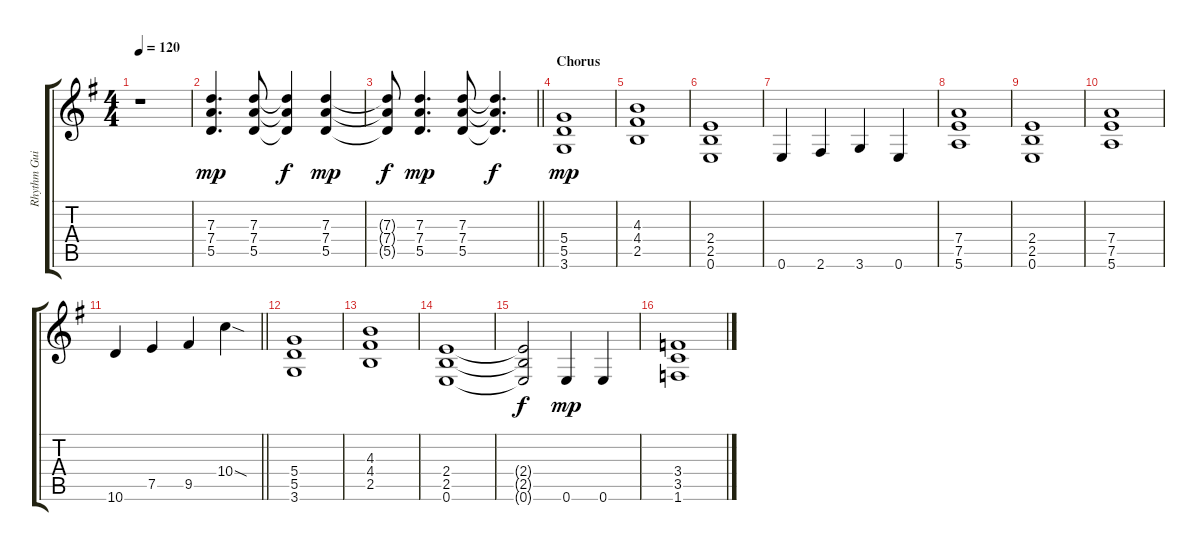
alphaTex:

\track ("Rhythm Guitar A" "Rhythm Gui") {instrument distortionguitar}
\staff {score tabs}
\tuning (E4 B3 G3 D3 A2 E2) {hide}
\ts (4 4)
\tempo 120
\clef g2
\ks eminor
r.1{dy mp} |
(7.3 7.4 5.5).4{d} (7.3 7.4 5.5).8 (7.3{t} 7.4{t} 5.5{t}).4{dy f} (7.3 7.4 5.5).4{dy mp} |
\barLineRight lightlight
(7.3{t} 7.4{t} 5.5{t}).8{dy f} (7.3 7.4 5.5).4{d dy mp} (7.3 7.4 5.5).8 (7.3{t} 7.4{t} 5.5{t}).4{d dy f} |
\section ("" "Chorus")
(5.4 5.5 3.6).1{dy mp} |
(4.3 4.4 2.5).1 |
(2.4 2.5 0.6).1 |
0.6.4 2.6.4 3.6.4 0.6.4 |
(7.4 7.5 5.6).1 |
(2.4 2.5 0.6).1 |
(7.4 7.5 5.6).1 |
\barLineRight lightlight
10.6.4 7.5.4 9.5.4 10.4{sod}.4 |
\section ("" "")
(5.4 5.5 3.6).1 |
(4.3 4.4 2.5).1 |
(2.4 2.5 0.6).1 |
(2.4{t} 2.5{t} 0.6{t}).2{dy f} 0.6.4{dy mp} 0.6.4 |
(3.4 3.5 1.6).1
